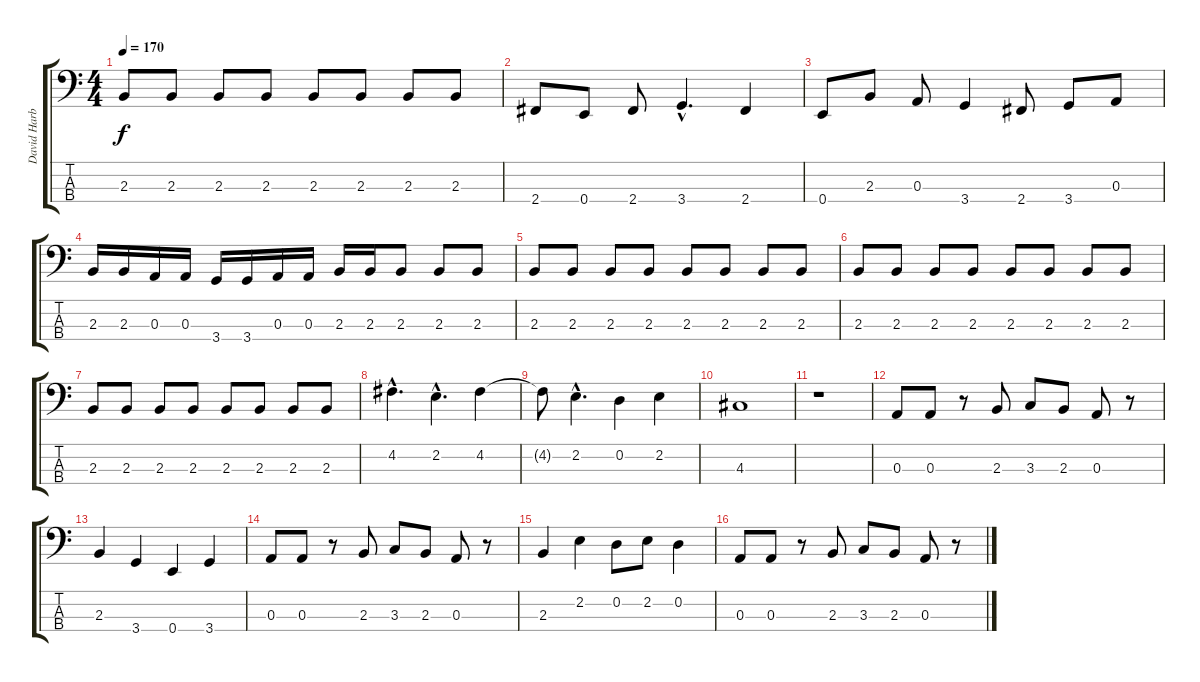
\track ("David Harbour" "David Harb") {instrument electricbassfinger}
\staff {score tabs}
\tuning (G2 D2 A1 E1) {hide}
\ts (4 4)
\tempo 170
\clef f4
\ks c
2.3.8{dy f} 2.3.8 2.3.8 2.3.8 2.3.8 2.3.8 2.3.8 2.3.8 |
2.4.8 0.4.8 2.4.8 3.4{hac}.4{d} 2.4.4 |
0.4.8 2.3.8 0.3.8 3.4.4 2.4.8 3.4.8 0.3.8 |
2.3.16 2.3.16 0.3.16 0.3.16 3.4.16 3.4.16 0.3.16 0.3.16 2.3.16 2.3.16 2.3.8 2.3.8 2.3.8 |
2.3.8 2.3.8 2.3.8 2.3.8 2.3.8 2.3.8 2.3.8 2.3.8 |
2.3.8 2.3.8 2.3.8 2.3.8 2.3.8 2.3.8 2.3.8 2.3.8 |
2.3.8 2.3.8 2.3.8 2.3.8 2.3.8 2.3.8 2.3.8 2.3.8 |
4.2{hac}.4{d} 2.2{hac}.4{d} 4.2.4 |
4.2{t}.8 2.2{hac}.4{d} 0.2.4 2.2.4 |
4.3.1 |
r.1 |
0.3.8 0.3.8 r.8 2.3.8 3.3.8 2.3.8 0.3.8 r.8 |
2.3.4 3.4.4 0.4.4 3.4.4 |
0.3.8 0.3.8 r.8 2.3.8 3.3.8 2.3.8 0.3.8 r.8 |
2.3.4 2.2.4 0.2.8 2.2.8 0.2.4 |
0.3.8 0.3.8 r.8 2.3.8 3.3.8 2.3.8 0.3.8 r.8
